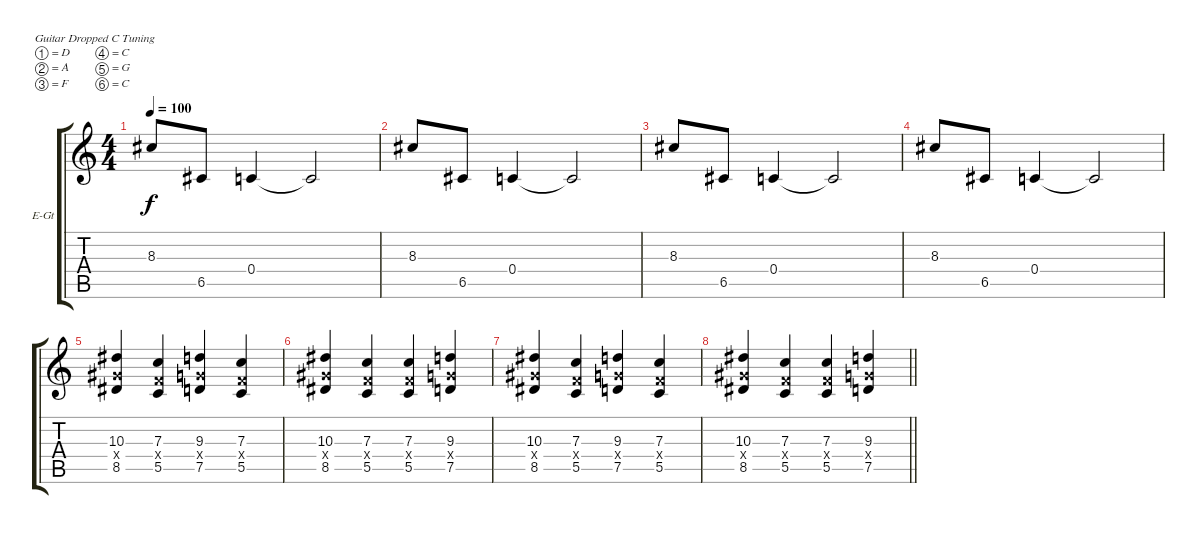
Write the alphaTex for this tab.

\bracketExtendMode groupsimilarinstruments
\firstSystemTrackNameOrientation horizontal
\otherSystemsTrackNameOrientation horizontal
\track ("Bill Kelliher" "E-Gt") {instrument distortionguitar}
\staff {score tabs}
\tuning (D4 A3 F3 C3 G2 C2)
\ts (4 4)
\tempo 100
\clef g2
\ks c
8.3.8{dy f} 6.5.8 0.4.4 0.4{t}.2 |
8.3.8 6.5.8 0.4.4 0.4{t}.2 |
8.3.8 6.5.8 0.4.4 0.4{t}.2 |
8.3.8 6.5.8 0.4.4 0.4{t}.2 |
(10.3 8.4{x} 8.5).4 (7.3 5.4{x} 5.5).4 (9.3 7.4{x} 7.5).4 (7.3 5.4{x} 5.5).4 |
(10.3 8.4{x} 8.5).4 (7.3 5.4{x} 5.5).4 (7.3 5.4{x} 5.5).4 (9.3 7.4{x} 7.5).4 |
(10.3 8.4{x} 8.5).4 (7.3 5.4{x} 5.5).4 (9.3 7.4{x} 7.5).4 (7.3 5.4{x} 5.5).4 |
\barLineRight lightlight
(10.3 8.4{x} 8.5).4 (7.3 5.4{x} 5.5).4 (7.3 5.4{x} 5.5).4 (9.3 7.4{x} 7.5).4
